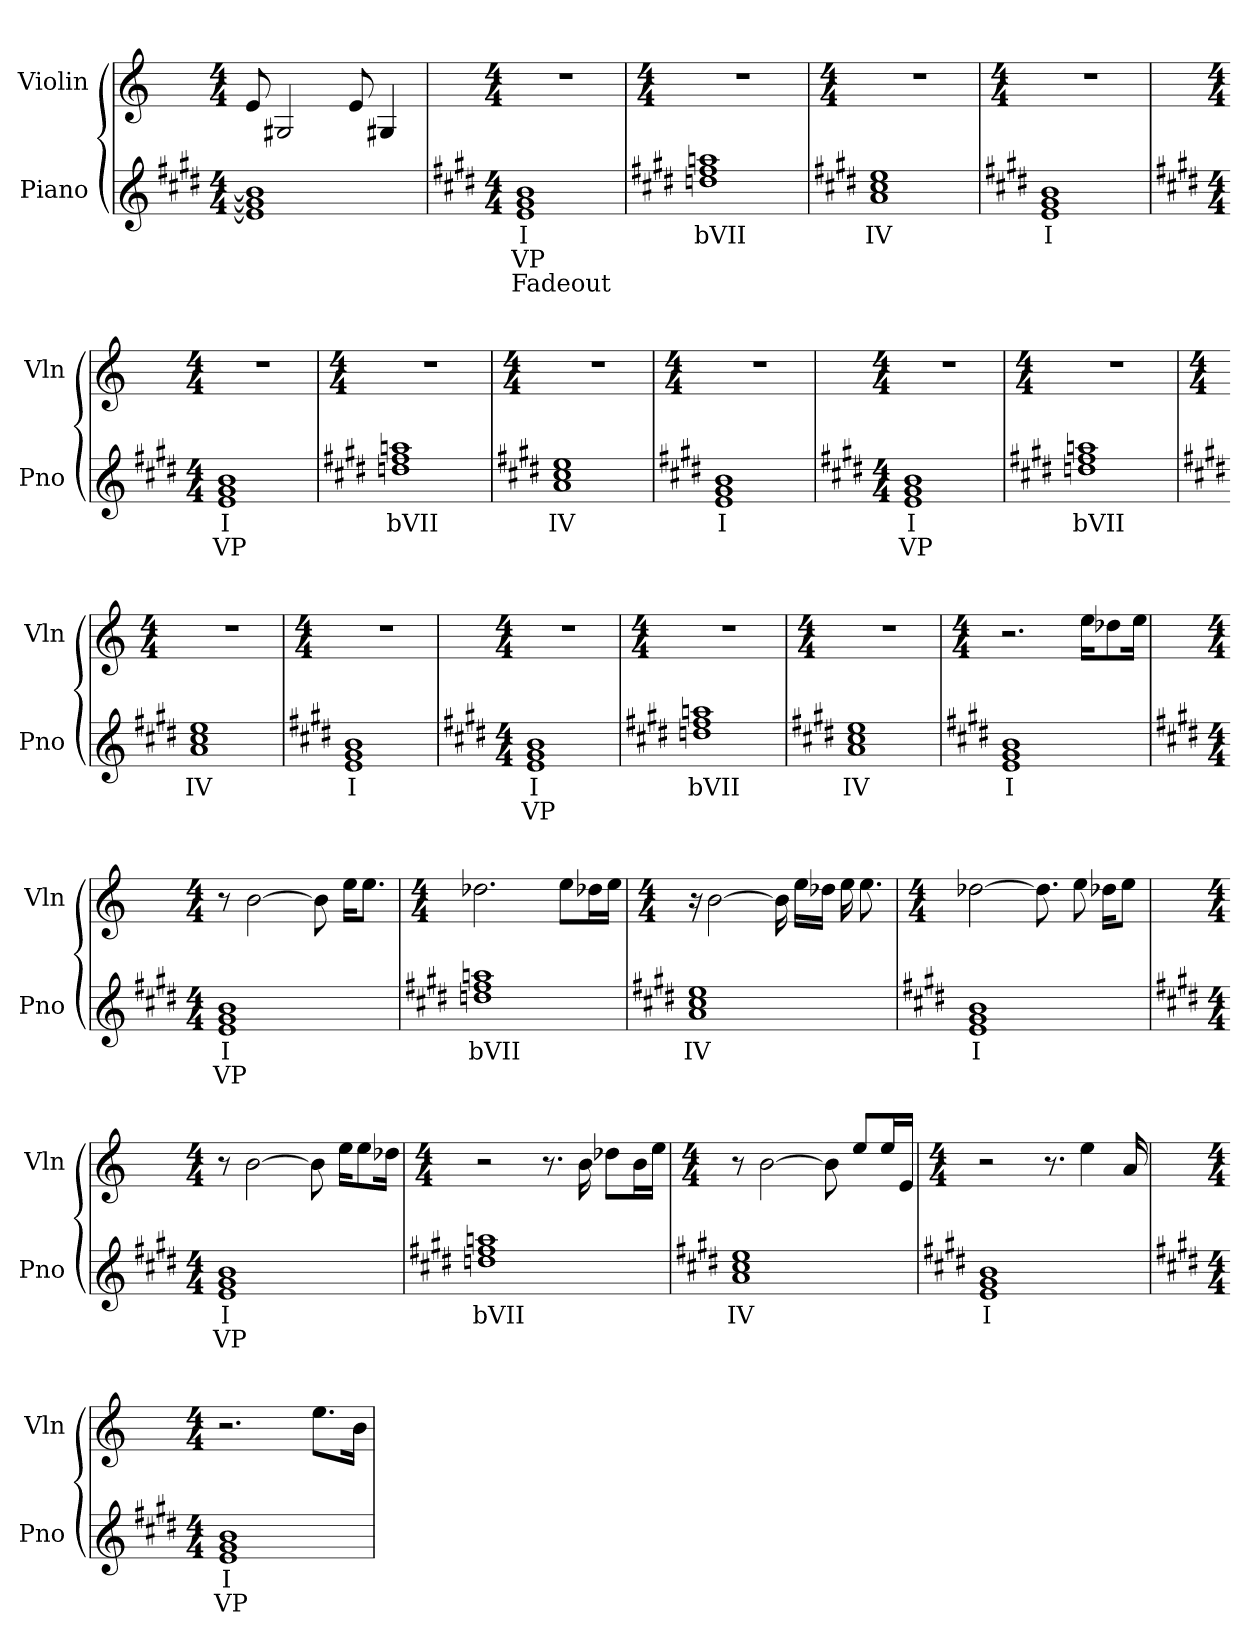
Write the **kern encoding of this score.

**kern	**text	**text	**text	**kern
*part2	*part2	*part2	*part2	*part1
*staff2	*staff2	*staff2	*staff2	*staff1
*I"Piano	*	*	*	*I"Violin
*I'Pno	*	*	*	*I'Vln
*k[f#c#g#d#]	*	*	*	*
*E:	*	*	*	*
*M4/4	*	*	*	*M4/4
=	=	=	=	=
1e] 1g#] 1b]	.	.	.	8e
.	.	.	.	2G#X
.	.	.	.	8e
.	.	.	.	4G#X
=	=	=	=	=
*k[f#c#g#d#]	*	*	*	*
*E:	*	*	*	*
*M4/4	*	*	*	*M4/4
1e 1g# 1b	I	VP	Fadeout	1r
=	=	=	=	=
*k[f#c#g#d#]	*	*	*	*
*E:	*	*	*	*
*	*	*	*	*M4/4
1ddn 1ff# 1aan	bVII	.	.	1r
=	=	=	=	=
*k[f#c#g#d#]	*	*	*	*
*E:	*	*	*	*
*	*	*	*	*M4/4
1a 1cc# 1ee	IV	.	.	1r
=	=	=	=	=
*k[f#c#g#d#]	*	*	*	*
*E:	*	*	*	*
*	*	*	*	*M4/4
1e 1g# 1b	I	.	.	1r
=	=	=	=	=
*k[f#c#g#d#]	*	*	*	*
*E:	*	*	*	*
*M4/4	*	*	*	*M4/4
1e 1g# 1b	I	VP	.	1r
=	=	=	=	=
*k[f#c#g#d#]	*	*	*	*
*E:	*	*	*	*
*	*	*	*	*M4/4
1ddn 1ff# 1aan	bVII	.	.	1r
=	=	=	=	=
*k[f#c#g#d#]	*	*	*	*
*E:	*	*	*	*
*	*	*	*	*M4/4
1a 1cc# 1ee	IV	.	.	1r
=	=	=	=	=
*k[f#c#g#d#]	*	*	*	*
*E:	*	*	*	*
*	*	*	*	*M4/4
1e 1g# 1b	I	.	.	1r
=	=	=	=	=
*k[f#c#g#d#]	*	*	*	*
*E:	*	*	*	*
*M4/4	*	*	*	*M4/4
1e 1g# 1b	I	VP	.	1r
=	=	=	=	=
*k[f#c#g#d#]	*	*	*	*
*E:	*	*	*	*
*	*	*	*	*M4/4
1ddn 1ff# 1aan	bVII	.	.	1r
=	=	=	=	=
*k[f#c#g#d#]	*	*	*	*
*E:	*	*	*	*
*	*	*	*	*M4/4
1a 1cc# 1ee	IV	.	.	1r
=	=	=	=	=
*k[f#c#g#d#]	*	*	*	*
*E:	*	*	*	*
*	*	*	*	*M4/4
1e 1g# 1b	I	.	.	1r
=	=	=	=	=
*k[f#c#g#d#]	*	*	*	*
*E:	*	*	*	*
*M4/4	*	*	*	*M4/4
1e 1g# 1b	I	VP	.	1r
=	=	=	=	=
*k[f#c#g#d#]	*	*	*	*
*E:	*	*	*	*
*	*	*	*	*M4/4
1ddn 1ff# 1aan	bVII	.	.	1r
=	=	=	=	=
*k[f#c#g#d#]	*	*	*	*
*E:	*	*	*	*
*	*	*	*	*M4/4
1a 1cc# 1ee	IV	.	.	1r
=	=	=	=	=
*k[f#c#g#d#]	*	*	*	*
*E:	*	*	*	*
*	*	*	*	*M4/4
1e 1g# 1b	I	.	.	2.r
.	.	.	.	16eeKL
.	.	.	.	8dd-X
.	.	.	.	16eeJk
=	=	=	=	=
*k[f#c#g#d#]	*	*	*	*
*E:	*	*	*	*
*M4/4	*	*	*	*M4/4
1e 1g# 1b	I	VP	.	8r
.	.	.	.	[2b
.	.	.	.	8b]
.	.	.	.	16eeKL
.	.	.	.	8.eeJ
=	=	=	=	=
*k[f#c#g#d#]	*	*	*	*
*E:	*	*	*	*
*	*	*	*	*M4/4
1ddn 1ff# 1aan	bVII	.	.	2.dd-X
.	.	.	.	8eeL
.	.	.	.	16dd-XL
.	.	.	.	16eeJJ
=	=	=	=	=
*k[f#c#g#d#]	*	*	*	*
*E:	*	*	*	*
*	*	*	*	*M4/4
1a 1cc# 1ee	IV	.	.	16r
.	.	.	.	[2b
.	.	.	.	16b]
.	.	.	.	16eeLL
.	.	.	.	16dd-XJJ
.	.	.	.	16eeLL
.	.	.	.	8.eeJ
=	=	=	=	=
*k[f#c#g#d#]	*	*	*	*
*E:	*	*	*	*
*	*	*	*	*M4/4
1e 1g# 1b	I	.	.	[2dd-X
.	.	.	.	8.dd-]
.	.	.	.	8ee
.	.	.	.	16dd-XKL
.	.	.	.	8eeJ
=	=	=	=	=
*k[f#c#g#d#]	*	*	*	*
*E:	*	*	*	*
*M4/4	*	*	*	*M4/4
1e 1g# 1b	I	VP	.	8r
.	.	.	.	[2b
.	.	.	.	8b]
.	.	.	.	16eeKL
.	.	.	.	8ee
.	.	.	.	16dd-XJk
=	=	=	=	=
*k[f#c#g#d#]	*	*	*	*
*E:	*	*	*	*
*	*	*	*	*M4/4
1ddn 1ff# 1aan	bVII	.	.	2r
.	.	.	.	8.r
.	.	.	.	16b
.	.	.	.	8dd-XL
.	.	.	.	16bL
.	.	.	.	16eeJJ
=	=	=	=	=
*k[f#c#g#d#]	*	*	*	*
*E:	*	*	*	*
*	*	*	*	*M4/4
1a 1cc# 1ee	IV	.	.	8r
.	.	.	.	[2b
.	.	.	.	8b]
.	.	.	.	8eeL
.	.	.	.	16eeL
.	.	.	.	16eJJ
=	=	=	=	=
*k[f#c#g#d#]	*	*	*	*
*E:	*	*	*	*
*	*	*	*	*M4/4
1e 1g# 1b	I	.	.	2r
.	.	.	.	8.r
.	.	.	.	4ee
.	.	.	.	16a
=	=	=	=	=
*k[f#c#g#d#]	*	*	*	*
*E:	*	*	*	*
*M4/4	*	*	*	*M4/4
1e 1g# 1b	I	VP	.	2.r
.	.	.	.	8.eeL
.	.	.	.	16bJk
=	=	=	=	=
*-	*-	*-	*-	*-
